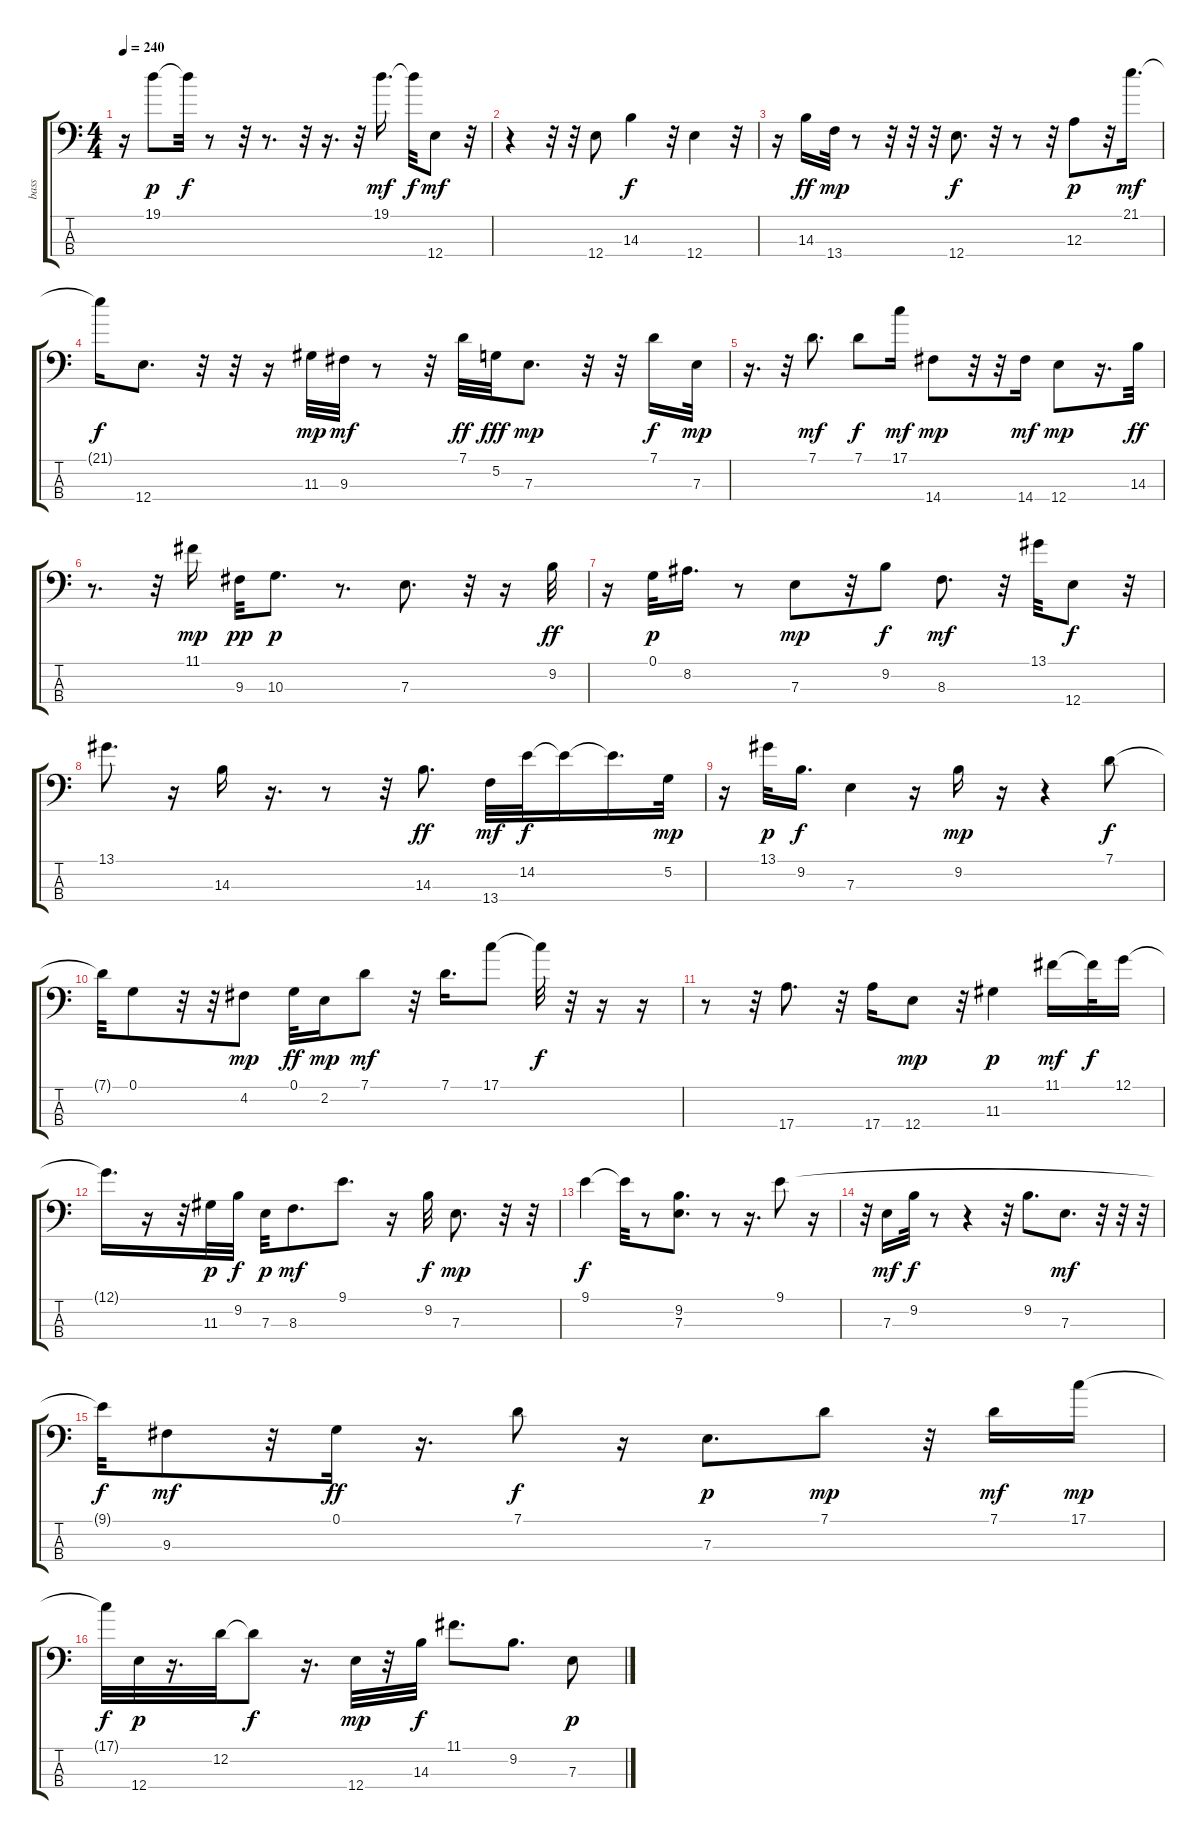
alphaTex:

\track ("bass" "bass") {instrument electricbassfinger}
\staff {score tabs}
\tuning (G2 D2 A1 E1) {hide}
\ts (4 4)
\tempo 240
\clef f4
\ks c
r.16{dy f} 19.1.8{dy p} 19.1{t}.32{dy f} r.8 r.32 r.8{d} r.32 r.16{d} r.32 19.1.16{d dy mf} 19.1{t}.32{dy f} 12.4.8{dy mf} r.32 |
r.4 r.32 r.32 12.4.8 14.3.4{dy f} r.32 12.4.4 r.32 |
r.16 14.3.16{dy ff} 13.4.32{dy mp} r.8 r.32 r.32 r.32 12.4.8{d dy f} r.32 r.8 r.32 12.3.8{dy p} r.32 21.1.16{d dy mf} |
21.1{t}.16{dy f} 12.4.8{d} r.32 r.32 r.16 11.3.32{dy mp} 9.3.32{dy mf} r.8 r.32 7.1.32{dy ff} 5.2.32{dy fff} 7.3.8{d dy mp} r.32 r.32 7.1.16{dy f} 7.3.32{dy mp} |
r.16{d} r.32 7.1.8{d dy mf} 7.1.8{dy f} 17.1.16{dy mf} 14.4.8{dy mp} r.32 r.32 14.4.16{dy mf} 12.4.8{dy mp} r.16{d} 14.3.32{dy ff} |
r.8{d} r.32 11.1.16{dy mp} 9.3.32{dy pp} 10.3.8{d dy p} r.8{d} 7.3.8{d} r.32 r.16 9.2.32{dy ff} |
r.16 0.1.32{dy p} 8.2.16{d} r.8 7.3.8{dy mp} r.32 9.2.8{dy f} 8.3.8{d dy mf} r.32 13.1.32 12.4.8{dy f} r.32 |
13.1.8{d} r.16 14.3.16 r.16{d} r.8 r.32 14.3.8{d dy ff} 13.4.32{dy mf} 14.2.32{dy f} 14.2{t}.16 14.2{t}.16{d} 5.2.32{dy mp} |
r.16 13.1.32{dy p} 9.2.16{d dy f} 7.3.4 r.16 9.2.16{dy mp} r.16 r.4 7.1.8{dy f} |
7.1{t}.32 0.1.8 r.32 r.32 4.2.8{dy mp} 0.1.32{dy ff} 2.2.16{dy mp} 7.1.8{dy mf} r.32 7.1.16{d} 17.1.8 17.1{t}.32{dy f} r.32 r.16 r.16 |
r.8 r.32 17.4.8{d} r.32 17.4.16 12.4.8{dy mp} r.32 11.3.4{dy p} 11.1.16{dy mf} 11.1{t}.32{dy f} 12.1.16 |
12.1{t}.16{d} r.16 r.32 11.3.32{dy p} 9.2.32{dy f} 7.3.32{dy p} 8.3.8{d dy mf} 9.1.8{d} r.16 9.2.32{dy f} 7.3.8{d dy mp} r.32 r.32 |
9.1.4{dy f} 9.1{t}.32 r.8 (9.2 7.3).8{d} r.8 r.16{d} 9.1.8 r.16 |
r.32 7.3.16{dy mf} 9.2.32{dy f} r.8 r.4 r.32 9.2.8{d} 7.3.8{d dy mf} r.32 r.32 r.32 |
9.1{t}.32{dy f} 9.3.8{dy mf} r.32 0.1.16{dy ff} r.16{d} 7.1.8{dy f} r.16 7.3.8{d dy p} 7.1.8{dy mp} r.32 7.1.16{dy mf} 17.1.16{dy mp} |
17.1{t}.32{dy f} 12.4.32{dy p} r.16{d} 12.2.32 12.2{t}.8{dy f} r.16{d} 12.4.32{dy mp} r.32 14.3.32{dy f} 11.1.8{d} 9.2.8{d} 7.3.8{dy p}
